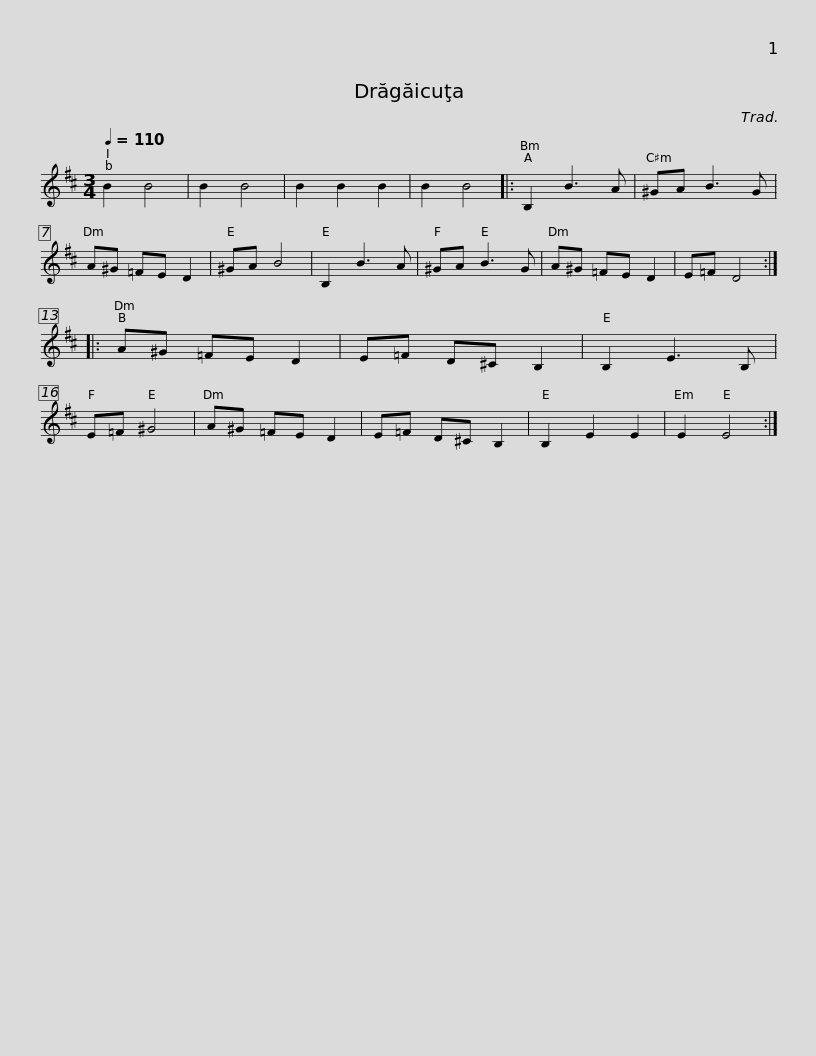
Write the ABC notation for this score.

X:1
L:1/8
Q:1/4=110
M:3/4
I:linebreak $
K:Bmin
V:1 treble
V:1
 B2 B4 | B2 B4 | B2 B2 B2 | B2 B4 |: B,2 B3 A | %5
 ^GA B3 G | A^G =FE D2 | ^GA B4 | B,2 B3 A | ^GA B3 G |$ %10
 A^G =FE D2 | E=F D4 :: A^G =FE D2 | E=F D^C B,2 | B,2 E3 B, | %15
 E=F ^G4 | A^G =FE D2 |$ E=F D^C B,2 | B,2 E2 E2 | E2 E4 :| %20
